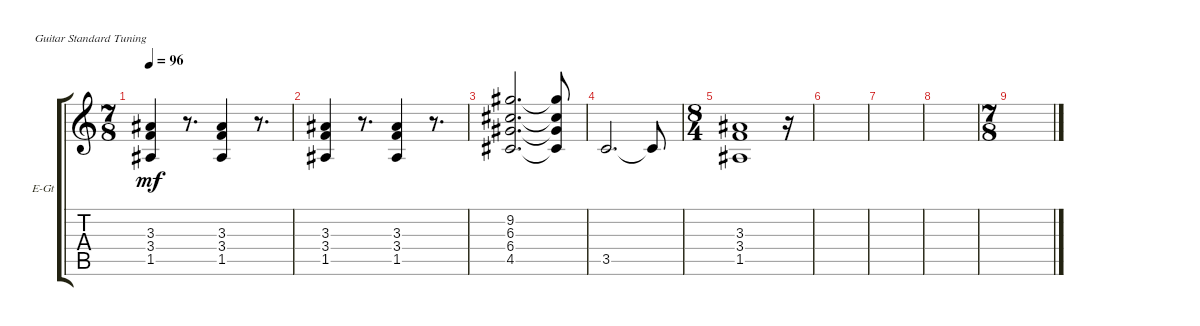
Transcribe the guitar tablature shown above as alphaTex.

\defaultSystemsLayout 4
\bracketExtendMode groupsimilarinstruments
\firstSystemTrackNameOrientation horizontal
\otherSystemsTrackNameOrientation horizontal
\track ("Electric Guitar" "E-Gt") {instrument overdrivenguitar}
\staff {score tabs}
\tuning (E4 B3 G3 D3 A2 E2)
\ts (7 8)
\tempo 96
\clef g2
\ks c
(1.5 3.4 3.3).4{dy mf} r.8{d} (1.5 3.4 3.3).4 r.8{d} |
(1.5 3.4 3.3).4 r.8{d} (1.5 3.4 3.3).4 r.8{d} |
(4.5 6.4 6.3 9.2).2{d} (4.5{t} 6.4{t} 6.3{t} 9.2{t}).8 |
3.5.2{d} 3.5{t}.8 |
\ts (8 4)
(1.5 3.4 3.3).1 r.16 |
|
|
|
\ts (7 8)
